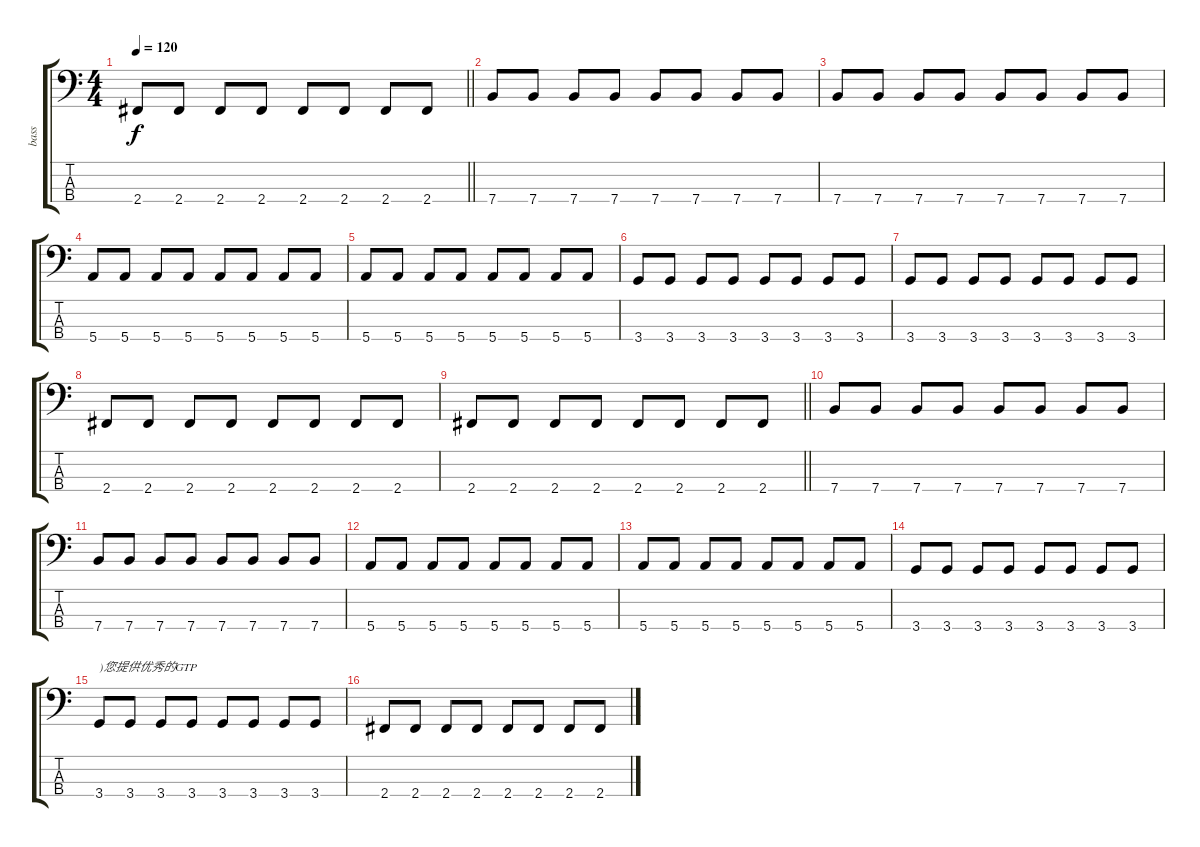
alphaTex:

\track ("bass" "bass") {instrument electricbassfinger}
\staff {score tabs}
\tuning (G2 D2 A1 E1) {hide}
\ts (4 4)
\tempo 120
\clef f4
\barLineRight lightlight
\ks c
2.4.8{dy f} 2.4.8 2.4.8 2.4.8 2.4.8 2.4.8 2.4.8 2.4.8 |
7.4.8 7.4.8 7.4.8 7.4.8 7.4.8 7.4.8 7.4.8 7.4.8 |
7.4.8 7.4.8 7.4.8 7.4.8 7.4.8 7.4.8 7.4.8 7.4.8 |
5.4.8 5.4.8 5.4.8 5.4.8 5.4.8 5.4.8 5.4.8 5.4.8 |
5.4.8 5.4.8 5.4.8 5.4.8 5.4.8 5.4.8 5.4.8 5.4.8 |
3.4.8 3.4.8 3.4.8 3.4.8 3.4.8 3.4.8 3.4.8 3.4.8 |
3.4.8 3.4.8 3.4.8 3.4.8 3.4.8 3.4.8 3.4.8 3.4.8 |
2.4.8 2.4.8 2.4.8 2.4.8 2.4.8 2.4.8 2.4.8 2.4.8 |
\barLineRight lightlight
2.4.8 2.4.8 2.4.8 2.4.8 2.4.8 2.4.8 2.4.8 2.4.8 |
7.4.8 7.4.8 7.4.8 7.4.8 7.4.8 7.4.8 7.4.8 7.4.8 |
7.4.8 7.4.8 7.4.8 7.4.8 7.4.8 7.4.8 7.4.8 7.4.8 |
5.4.8 5.4.8 5.4.8 5.4.8 5.4.8 5.4.8 5.4.8 5.4.8 |
5.4.8 5.4.8 5.4.8 5.4.8 5.4.8 5.4.8 5.4.8 5.4.8 |
3.4.8 3.4.8 3.4.8 3.4.8 3.4.8 3.4.8 3.4.8 3.4.8 |
3.4.8{txt ")您提供优秀的GTP"} 3.4.8 3.4.8 3.4.8 3.4.8 3.4.8 3.4.8 3.4.8 |
2.4.8 2.4.8 2.4.8 2.4.8 2.4.8 2.4.8 2.4.8 2.4.8
